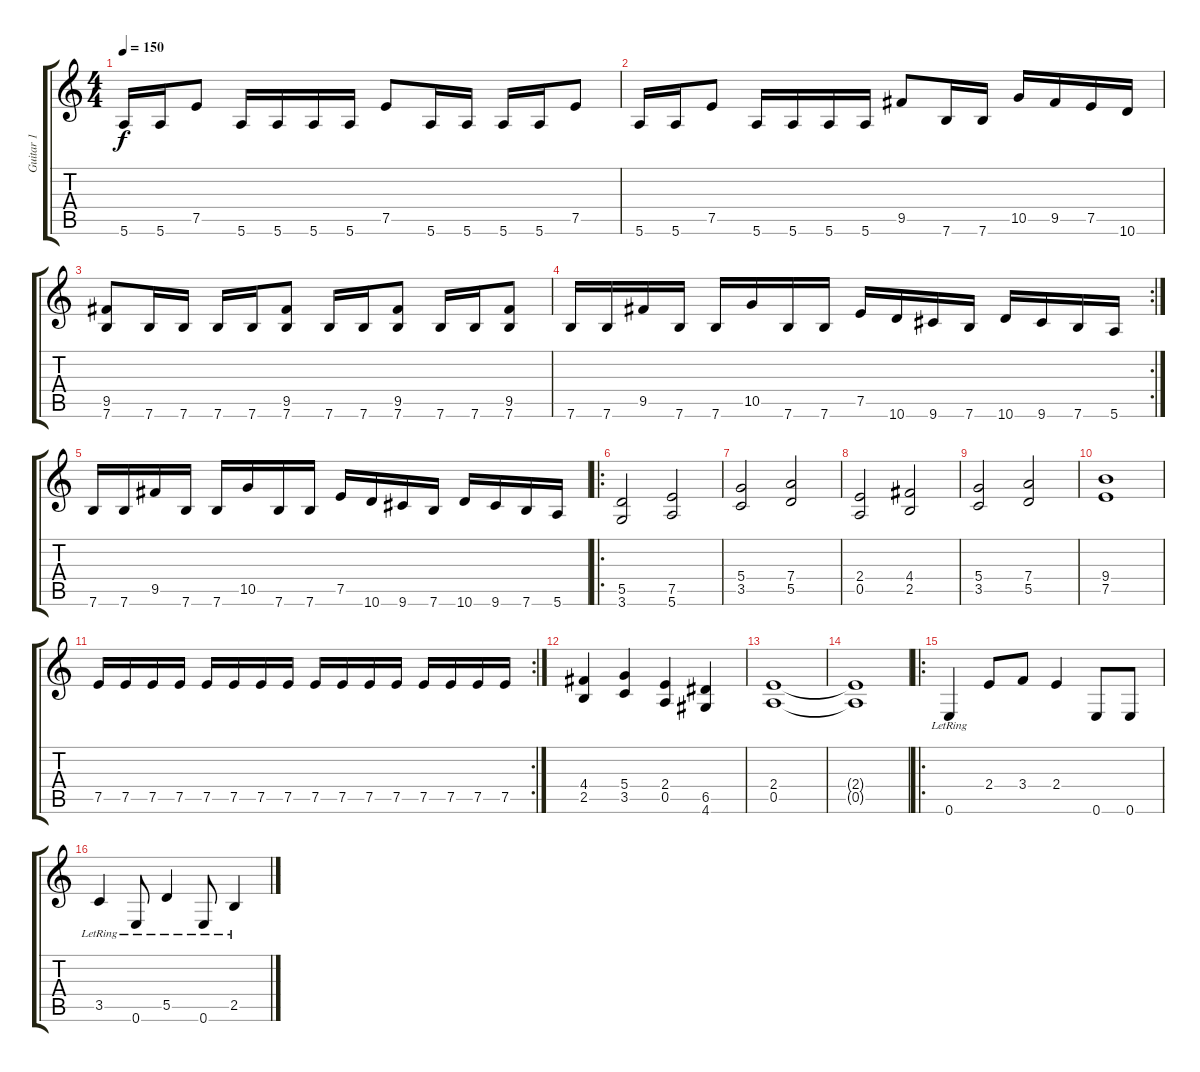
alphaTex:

\track ("Guitar 1" "Guitar 1") {instrument distortionguitar}
\staff {score tabs}
\tuning (E4 B3 G3 D3 A2 E2) {hide}
\ts (4 4)
\tempo 150
\clef g2
\ks c
5.6.16{dy f} 5.6.16 7.5.8 5.6.16 5.6.16 5.6.16 5.6.16 7.5.8 5.6.16 5.6.16 5.6.16 5.6.16 7.5.8 |
5.6.16 5.6.16 7.5.8 5.6.16 5.6.16 5.6.16 5.6.16 9.5.8 7.6.16 7.6.16 10.5.16 9.5.16 7.5.16 10.6.16 |
(9.5 7.6).8 7.6.16 7.6.16 7.6.16 7.6.16 (9.5 7.6).8 7.6.16 7.6.16 (9.5 7.6).8 7.6.16 7.6.16 (9.5 7.6).8 |
\rc 2
7.6.16 7.6.16 9.5.16 7.6.16 7.6.16 10.5.16 7.6.16 7.6.16 7.5.16 10.6.16 9.6.16 7.6.16 10.6.16 9.6.16 7.6.16 5.6.16 |
7.6.16 7.6.16 9.5.16 7.6.16 7.6.16 10.5.16 7.6.16 7.6.16 7.5.16 10.6.16 9.6.16 7.6.16 10.6.16 9.6.16 7.6.16 5.6.16 |
\ro
(5.5 3.6).2 (7.5 5.6).2 |
(5.4 3.5).2 (7.4 5.5).2 |
(2.4 0.5).2 (4.4 2.5).2 |
(5.4 3.5).2 (7.4 5.5).2 |
(9.4 7.5).1 |
\rc 2
7.5.16 7.5.16 7.5.16 7.5.16 7.5.16 7.5.16 7.5.16 7.5.16 7.5.16 7.5.16 7.5.16 7.5.16 7.5.16 7.5.16 7.5.16 7.5.16 |
(4.4 2.5).4 (5.4 3.5).4 (2.4 0.5).4 (6.5 4.6).4 |
(2.4 0.5).1 |
(2.4{t} 0.5{t}).1 |
\ro
0.6{lr}.4{instrument acousticguitarsteel} 2.4.8 3.4.8 2.4.4 0.6.8 0.6.8 |
3.5{lr}.4 0.6{lr}.8 5.5{lr}.4 0.6{lr}.8 2.5{lr}.4
